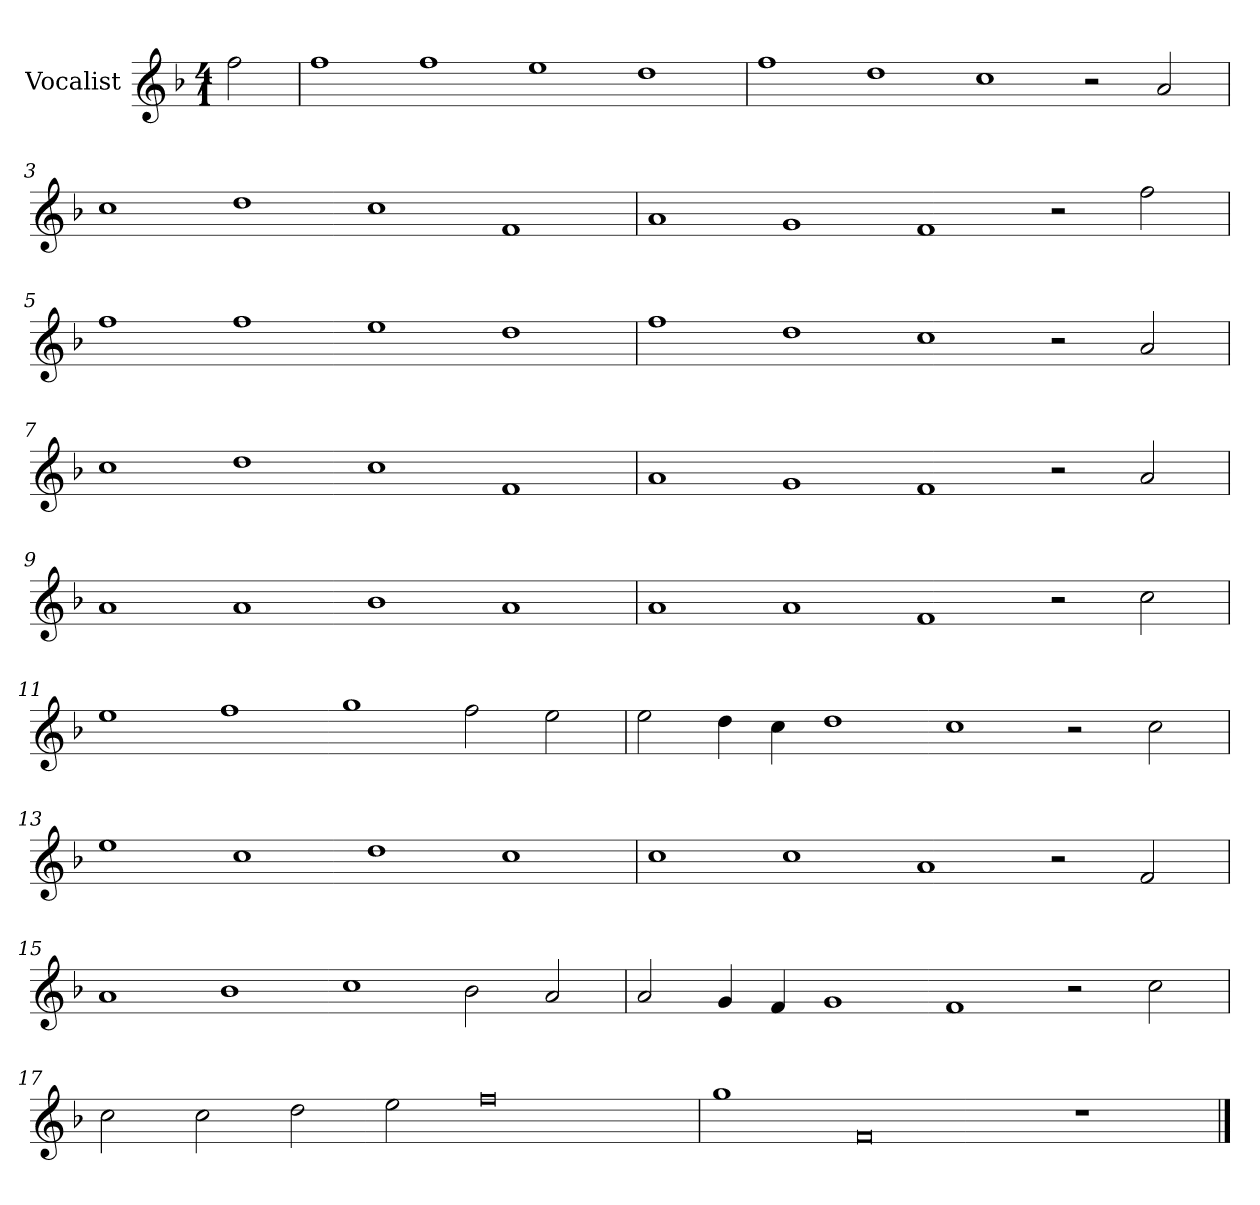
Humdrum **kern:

**kern
*part1
*staff1
*I"Vocalist
*k[b-]
*F:
*M4/1
=
2ff
=1
1ff
1ff
1ee
1dd
=2
1ff
1dd
1cc
2r
2a
=3
1cc
1dd
1cc
1f
=4
1a
1g
1f
2r
2ff
=5
1ff
1ff
1ee
1dd
=6
1ff
1dd
1cc
2r
2a
=7
1cc
1dd
1cc
1f
=8
1a
1g
1f
2r
2a
=9
1a
1a
1b-
1a
=10
1a
1a
1f
2r
2cc
=11
1ee
1ff
1gg
2ff
2ee
=12
2ee
4dd
4cc
1dd
1cc
2r
2cc
=13
1ee
1cc
1dd
1cc
=14
1cc
1cc
1a
2r
2f
=15
1a
1b-
1cc
2b-
2a
=16
2a
4g
4f
1g
1f
2r
2cc
=17
2cc
2cc
2dd
2ee
0ff
=18
1gg
0f
1r
==
*-
